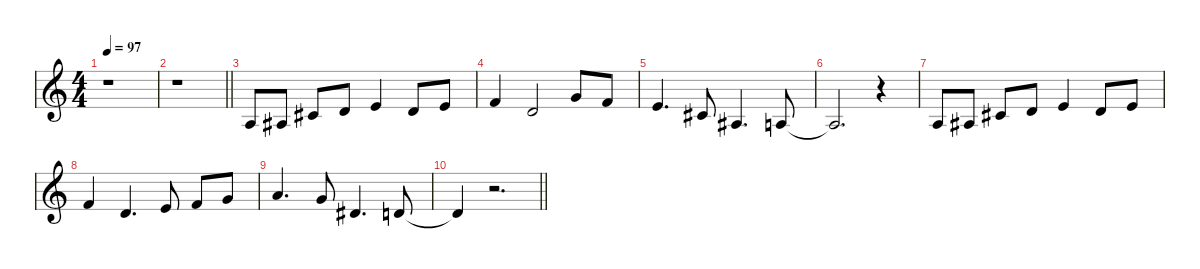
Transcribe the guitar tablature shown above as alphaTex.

\defaultSystemsLayout 4
\hideDynamics
\bracketExtendMode nobrackets
\singleTrackTrackNamePolicy hidden
\multiTrackTrackNamePolicy hidden
\firstSystemTrackNameMode fullname
\firstSystemTrackNameOrientation horizontal
\otherSystemsTrackNameOrientation horizontal
\track ("Piano RH" "el.pno.") {defaultSystemsLayout 16 instrument electricgrandpiano}
\staff {score}
\tuning (E4 B3 G3 D3 A2 E2)
\ts (4 4)
\tempo 97
\clef g2
\ks c
r.1{dy mf beam Down} |
\barLineRight lightlight
r.1{beam Down} |
2.3.8{beam Up} 3.3{acc #}.8{beam Up} 2.2{acc #}.8{beam Up} 3.2.8{beam Up} 0.1.4{beam Up} 3.2.8{beam Up} 0.1.8{beam Up} |
1.1.4{beam Up} 3.2.2{beam Up} 3.1.8{beam Up} 1.1.8{beam Up} |
0.1.4{d beam Up} 2.2{acc #}.8{beam Up} 3.3{acc #}.4{d beam Up} 2.3.8{beam Up} |
2.3{t}.2{d beam Up} r.4{beam Up} |
2.3.8{beam Up} 3.3{acc #}.8{beam Up} 2.2{acc #}.8{beam Up} 3.2.8{beam Up} 0.1.4{beam Up} 3.2.8{beam Up} 0.1.8{beam Up} |
1.1.4{beam Up} 3.2.4{d beam Up} 0.1.8{beam Up} 1.1.8{beam Up} 3.1.8{beam Up} |
5.1.4{d beam Up} 3.1.8{beam Up} 4.2{acc #}.4{d beam Up} 3.2.8{beam Up} |
\barLineRight lightlight
3.2{t}.4{beam Up} r.2{d beam Up}
